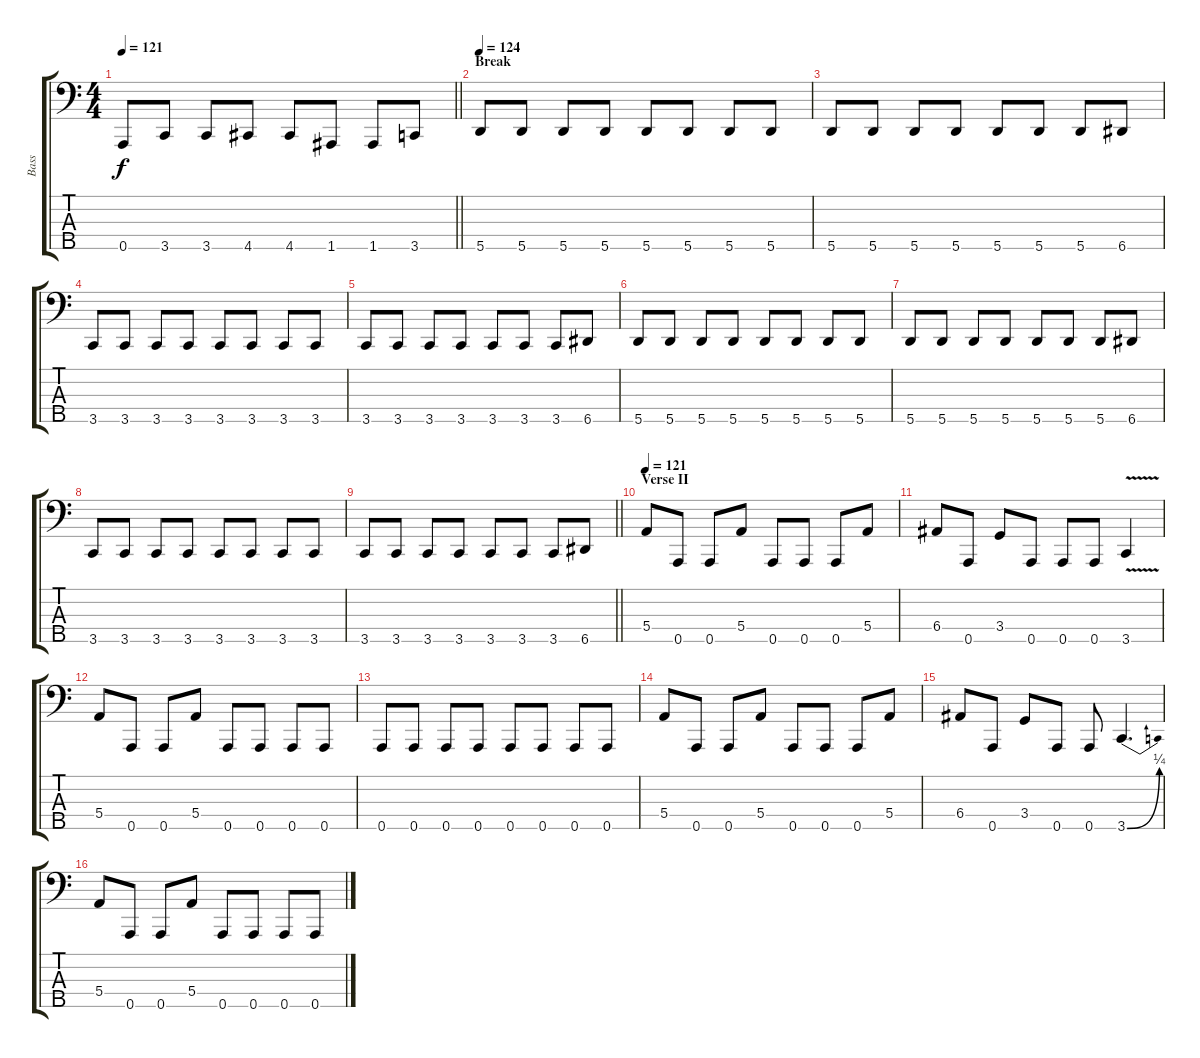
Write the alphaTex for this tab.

\track ("Bass" "Bass") {instrument electricbassfinger}
\staff {score tabs}
\tuning (G2 D2 A1 E1 A0) {hide}
\ts (4 4)
\tempo 121
\clef f4
\barLineRight lightlight
\ks c
0.5.8{dy f} 3.5.8 3.5.8 4.5.8 4.5.8 1.5.8 1.5.8 3.5.8 |
\section ("" "Break")
\tempo 124
5.5.8 5.5.8 5.5.8 5.5.8 5.5.8 5.5.8 5.5.8 5.5.8 |
5.5.8 5.5.8 5.5.8 5.5.8 5.5.8 5.5.8 5.5.8 6.5.8 |
3.5.8 3.5.8 3.5.8 3.5.8 3.5.8 3.5.8 3.5.8 3.5.8 |
3.5.8 3.5.8 3.5.8 3.5.8 3.5.8 3.5.8 3.5.8 6.5.8 |
5.5.8 5.5.8 5.5.8 5.5.8 5.5.8 5.5.8 5.5.8 5.5.8 |
5.5.8 5.5.8 5.5.8 5.5.8 5.5.8 5.5.8 5.5.8 6.5.8 |
3.5.8 3.5.8 3.5.8 3.5.8 3.5.8 3.5.8 3.5.8 3.5.8 |
\barLineRight lightlight
3.5.8 3.5.8 3.5.8 3.5.8 3.5.8 3.5.8 3.5.8 6.5.8 |
\section ("" "Verse II")
\tempo 121
5.4.8 0.5.8 0.5.8 5.4.8 0.5.8 0.5.8 0.5.8 5.4.8 |
6.4.8 0.5.8 3.4.8 0.5.8 0.5.8 0.5.8 3.5{v}.4 |
5.4.8 0.5.8 0.5.8 5.4.8 0.5.8 0.5.8 0.5.8 0.5.8 |
0.5.8 0.5.8 0.5.8 0.5.8 0.5.8 0.5.8 0.5.8 0.5.8 |
5.4.8 0.5.8 0.5.8 5.4.8 0.5.8 0.5.8 0.5.8 5.4.8 |
6.4.8 0.5.8 3.4.8 0.5.8 0.5.8 3.5{be (bend 0 0 60 1)}.4{d} |
5.4.8 0.5.8 0.5.8 5.4.8 0.5.8 0.5.8 0.5.8 0.5.8
